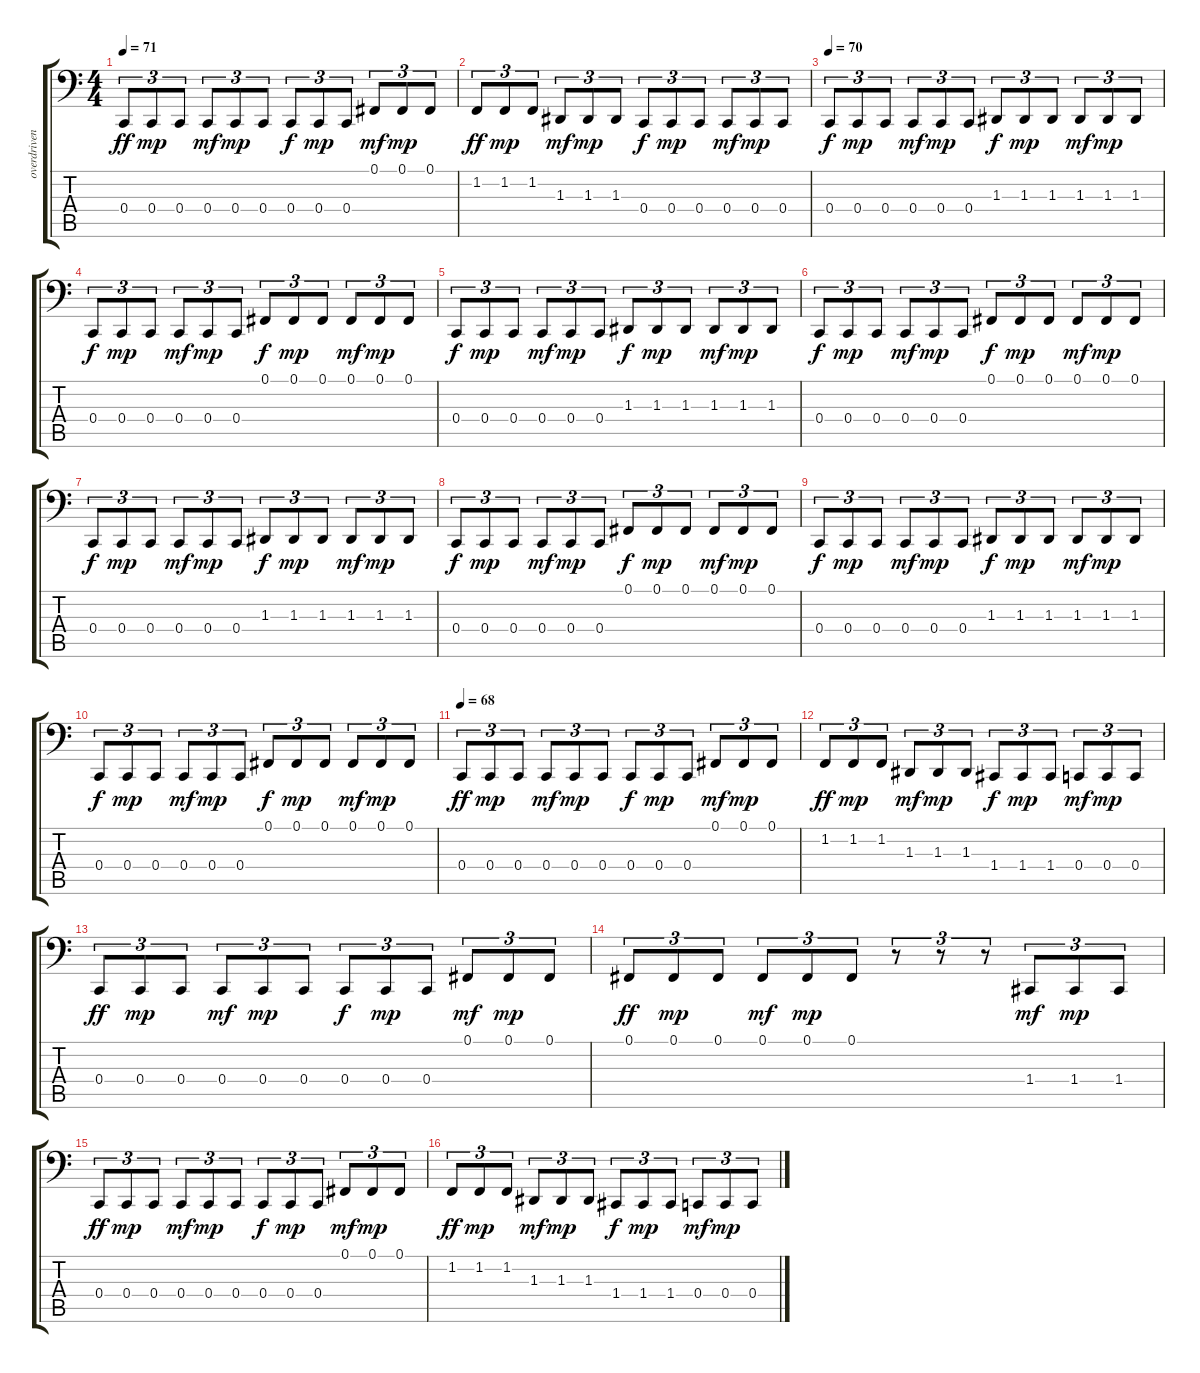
\track ("overdriven-guitar" "overdriven") {instrument overdrivenguitar}
\staff {score tabs}
\tuning (Gb1 E1 D1 C1 Bb0 Ab0) {hide}
\ts (4 4)
\tempo 71
\clef f4
\ks c
0.4.8{tu (3 2) dy ff} 0.4.8{tu (3 2) dy mp} 0.4.8{tu (3 2)} 0.4.8{tu (3 2) dy mf} 0.4.8{tu (3 2) dy mp} 0.4.8{tu (3 2)} 0.4.8{tu (3 2) dy f} 0.4.8{tu (3 2) dy mp} 0.4.8{tu (3 2)} 0.1.8{tu (3 2) dy mf} 0.1.8{tu (3 2) dy mp} 0.1.8{tu (3 2)} |
1.2.8{tu (3 2) dy ff} 1.2.8{tu (3 2) dy mp} 1.2.8{tu (3 2)} 1.3.8{tu (3 2) dy mf} 1.3.8{tu (3 2) dy mp} 1.3.8{tu (3 2)} 0.4.8{tu (3 2) dy f} 0.4.8{tu (3 2) dy mp} 0.4.8{tu (3 2)} 0.4.8{tu (3 2) dy mf} 0.4.8{tu (3 2) dy mp} 0.4.8{tu (3 2)} |
\tempo 70
0.4.8{tu (3 2) dy f} 0.4.8{tu (3 2) dy mp} 0.4.8{tu (3 2)} 0.4.8{tu (3 2) dy mf} 0.4.8{tu (3 2) dy mp} 0.4.8{tu (3 2)} 1.3.8{tu (3 2) dy f} 1.3.8{tu (3 2) dy mp} 1.3.8{tu (3 2)} 1.3.8{tu (3 2) dy mf} 1.3.8{tu (3 2) dy mp} 1.3.8{tu (3 2)} |
0.4.8{tu (3 2) dy f} 0.4.8{tu (3 2) dy mp} 0.4.8{tu (3 2)} 0.4.8{tu (3 2) dy mf} 0.4.8{tu (3 2) dy mp} 0.4.8{tu (3 2)} 0.1.8{tu (3 2) dy f} 0.1.8{tu (3 2) dy mp} 0.1.8{tu (3 2)} 0.1.8{tu (3 2) dy mf} 0.1.8{tu (3 2) dy mp} 0.1.8{tu (3 2)} |
0.4.8{tu (3 2) dy f} 0.4.8{tu (3 2) dy mp} 0.4.8{tu (3 2)} 0.4.8{tu (3 2) dy mf} 0.4.8{tu (3 2) dy mp} 0.4.8{tu (3 2)} 1.3.8{tu (3 2) dy f} 1.3.8{tu (3 2) dy mp} 1.3.8{tu (3 2)} 1.3.8{tu (3 2) dy mf} 1.3.8{tu (3 2) dy mp} 1.3.8{tu (3 2)} |
0.4.8{tu (3 2) dy f} 0.4.8{tu (3 2) dy mp} 0.4.8{tu (3 2)} 0.4.8{tu (3 2) dy mf} 0.4.8{tu (3 2) dy mp} 0.4.8{tu (3 2)} 0.1.8{tu (3 2) dy f} 0.1.8{tu (3 2) dy mp} 0.1.8{tu (3 2)} 0.1.8{tu (3 2) dy mf} 0.1.8{tu (3 2) dy mp} 0.1.8{tu (3 2)} |
0.4.8{tu (3 2) dy f} 0.4.8{tu (3 2) dy mp} 0.4.8{tu (3 2)} 0.4.8{tu (3 2) dy mf} 0.4.8{tu (3 2) dy mp} 0.4.8{tu (3 2)} 1.3.8{tu (3 2) dy f} 1.3.8{tu (3 2) dy mp} 1.3.8{tu (3 2)} 1.3.8{tu (3 2) dy mf} 1.3.8{tu (3 2) dy mp} 1.3.8{tu (3 2)} |
0.4.8{tu (3 2) dy f} 0.4.8{tu (3 2) dy mp} 0.4.8{tu (3 2)} 0.4.8{tu (3 2) dy mf} 0.4.8{tu (3 2) dy mp} 0.4.8{tu (3 2)} 0.1.8{tu (3 2) dy f} 0.1.8{tu (3 2) dy mp} 0.1.8{tu (3 2)} 0.1.8{tu (3 2) dy mf} 0.1.8{tu (3 2) dy mp} 0.1.8{tu (3 2)} |
0.4.8{tu (3 2) dy f} 0.4.8{tu (3 2) dy mp} 0.4.8{tu (3 2)} 0.4.8{tu (3 2) dy mf} 0.4.8{tu (3 2) dy mp} 0.4.8{tu (3 2)} 1.3.8{tu (3 2) dy f} 1.3.8{tu (3 2) dy mp} 1.3.8{tu (3 2)} 1.3.8{tu (3 2) dy mf} 1.3.8{tu (3 2) dy mp} 1.3.8{tu (3 2)} |
0.4.8{tu (3 2) dy f} 0.4.8{tu (3 2) dy mp} 0.4.8{tu (3 2)} 0.4.8{tu (3 2) dy mf} 0.4.8{tu (3 2) dy mp} 0.4.8{tu (3 2)} 0.1.8{tu (3 2) dy f} 0.1.8{tu (3 2) dy mp} 0.1.8{tu (3 2)} 0.1.8{tu (3 2) dy mf} 0.1.8{tu (3 2) dy mp} 0.1.8{tu (3 2)} |
\tempo 68
0.4.8{tu (3 2) dy ff} 0.4.8{tu (3 2) dy mp} 0.4.8{tu (3 2)} 0.4.8{tu (3 2) dy mf} 0.4.8{tu (3 2) dy mp} 0.4.8{tu (3 2)} 0.4.8{tu (3 2) dy f} 0.4.8{tu (3 2) dy mp} 0.4.8{tu (3 2)} 0.1.8{tu (3 2) dy mf} 0.1.8{tu (3 2) dy mp} 0.1.8{tu (3 2)} |
1.2.8{tu (3 2) dy ff} 1.2.8{tu (3 2) dy mp} 1.2.8{tu (3 2)} 1.3.8{tu (3 2) dy mf} 1.3.8{tu (3 2) dy mp} 1.3.8{tu (3 2)} 1.4.8{tu (3 2) dy f} 1.4.8{tu (3 2) dy mp} 1.4.8{tu (3 2)} 0.4.8{tu (3 2) dy mf} 0.4.8{tu (3 2) dy mp} 0.4.8{tu (3 2)} |
0.4.8{tu (3 2) dy ff} 0.4.8{tu (3 2) dy mp} 0.4.8{tu (3 2)} 0.4.8{tu (3 2) dy mf} 0.4.8{tu (3 2) dy mp} 0.4.8{tu (3 2)} 0.4.8{tu (3 2) dy f} 0.4.8{tu (3 2) dy mp} 0.4.8{tu (3 2)} 0.1.8{tu (3 2) dy mf} 0.1.8{tu (3 2) dy mp} 0.1.8{tu (3 2)} |
0.1.8{tu (3 2) dy ff} 0.1.8{tu (3 2) dy mp} 0.1.8{tu (3 2)} 0.1.8{tu (3 2) dy mf} 0.1.8{tu (3 2) dy mp} 0.1.8{tu (3 2)} r.8{tu (3 2)} r.8{tu (3 2)} r.8{tu (3 2)} 1.4.8{tu (3 2) dy mf} 1.4.8{tu (3 2) dy mp} 1.4.8{tu (3 2)} |
0.4.8{tu (3 2) dy ff} 0.4.8{tu (3 2) dy mp} 0.4.8{tu (3 2)} 0.4.8{tu (3 2) dy mf} 0.4.8{tu (3 2) dy mp} 0.4.8{tu (3 2)} 0.4.8{tu (3 2) dy f} 0.4.8{tu (3 2) dy mp} 0.4.8{tu (3 2)} 0.1.8{tu (3 2) dy mf} 0.1.8{tu (3 2) dy mp} 0.1.8{tu (3 2)} |
1.2.8{tu (3 2) dy ff} 1.2.8{tu (3 2) dy mp} 1.2.8{tu (3 2)} 1.3.8{tu (3 2) dy mf} 1.3.8{tu (3 2) dy mp} 1.3.8{tu (3 2)} 1.4.8{tu (3 2) dy f} 1.4.8{tu (3 2) dy mp} 1.4.8{tu (3 2)} 0.4.8{tu (3 2) dy mf} 0.4.8{tu (3 2) dy mp} 0.4.8{tu (3 2)}
